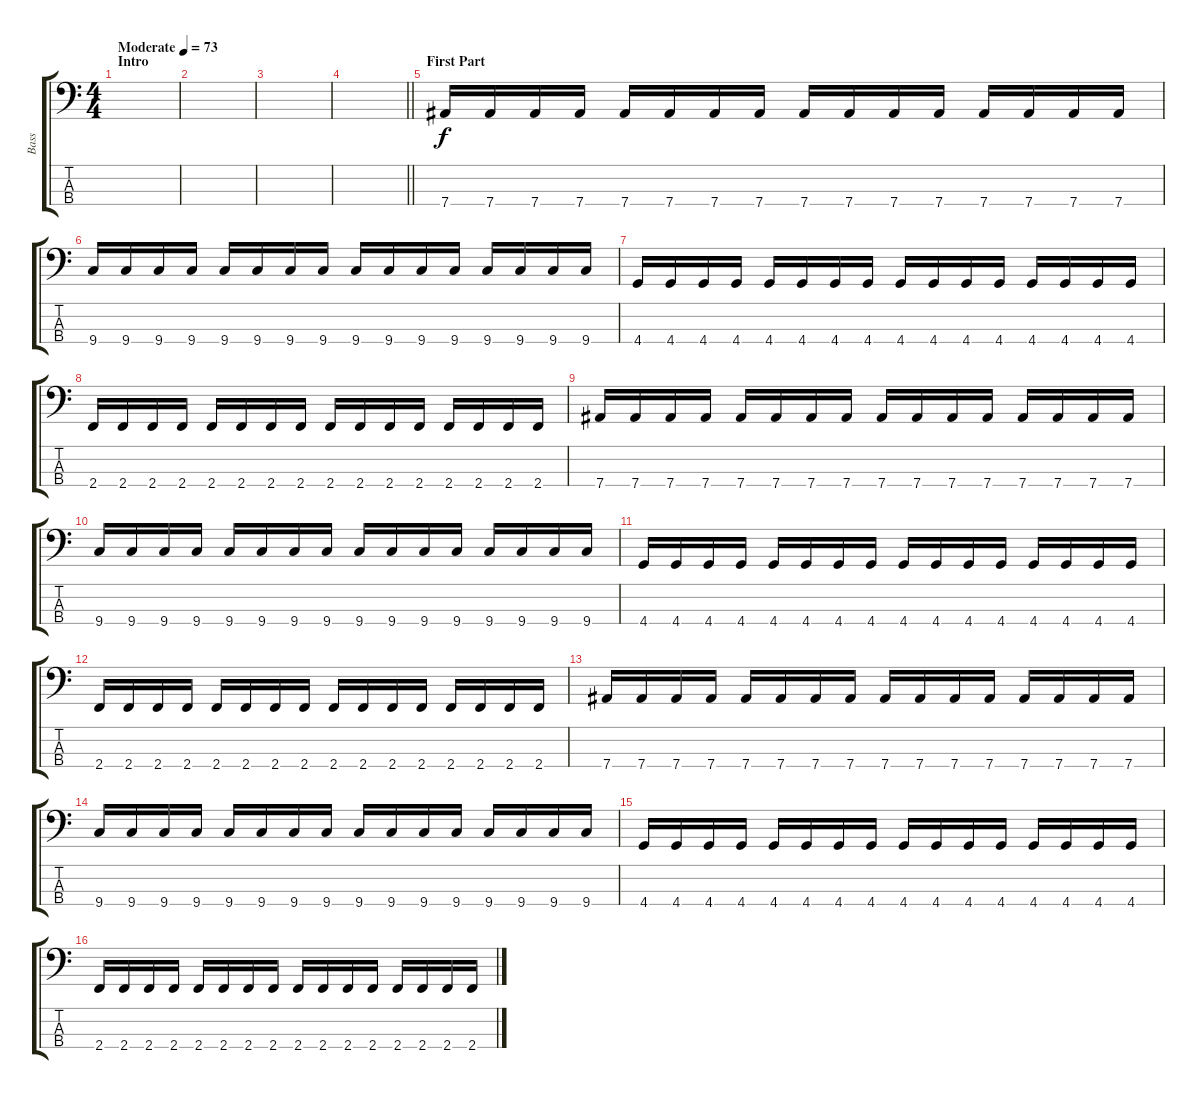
\track ("Bass" "Bass") {instrument electricbassfinger}
\staff {score tabs}
\tuning (Gb2 Db2 Ab1 Eb1) {hide}
\ts (4 4)
\section ("" "Intro")
\tempo (73 "Moderate")
\clef f4
\ks c
|
|
|
\barLineRight lightlight
|
\section ("" "First Part")
7.4.16 7.4.16 7.4.16 7.4.16 7.4.16 7.4.16 7.4.16 7.4.16 7.4.16 7.4.16 7.4.16 7.4.16 7.4.16 7.4.16 7.4.16 7.4.16 |
9.4.16 9.4.16 9.4.16 9.4.16 9.4.16 9.4.16 9.4.16 9.4.16 9.4.16 9.4.16 9.4.16 9.4.16 9.4.16 9.4.16 9.4.16 9.4.16 |
4.4.16 4.4.16 4.4.16 4.4.16 4.4.16 4.4.16 4.4.16 4.4.16 4.4.16 4.4.16 4.4.16 4.4.16 4.4.16 4.4.16 4.4.16 4.4.16 |
2.4.16 2.4.16 2.4.16 2.4.16 2.4.16 2.4.16 2.4.16 2.4.16 2.4.16 2.4.16 2.4.16 2.4.16 2.4.16 2.4.16 2.4.16 2.4.16 |
7.4.16 7.4.16 7.4.16 7.4.16 7.4.16 7.4.16 7.4.16 7.4.16 7.4.16 7.4.16 7.4.16 7.4.16 7.4.16 7.4.16 7.4.16 7.4.16 |
9.4.16 9.4.16 9.4.16 9.4.16 9.4.16 9.4.16 9.4.16 9.4.16 9.4.16 9.4.16 9.4.16 9.4.16 9.4.16 9.4.16 9.4.16 9.4.16 |
4.4.16 4.4.16 4.4.16 4.4.16 4.4.16 4.4.16 4.4.16 4.4.16 4.4.16 4.4.16 4.4.16 4.4.16 4.4.16 4.4.16 4.4.16 4.4.16 |
2.4.16 2.4.16 2.4.16 2.4.16 2.4.16 2.4.16 2.4.16 2.4.16 2.4.16 2.4.16 2.4.16 2.4.16 2.4.16 2.4.16 2.4.16 2.4.16 |
7.4.16 7.4.16 7.4.16 7.4.16 7.4.16 7.4.16 7.4.16 7.4.16 7.4.16 7.4.16 7.4.16 7.4.16 7.4.16 7.4.16 7.4.16 7.4.16 |
9.4.16 9.4.16 9.4.16 9.4.16 9.4.16 9.4.16 9.4.16 9.4.16 9.4.16 9.4.16 9.4.16 9.4.16 9.4.16 9.4.16 9.4.16 9.4.16 |
4.4.16 4.4.16 4.4.16 4.4.16 4.4.16 4.4.16 4.4.16 4.4.16 4.4.16 4.4.16 4.4.16 4.4.16 4.4.16 4.4.16 4.4.16 4.4.16 |
2.4.16 2.4.16 2.4.16 2.4.16 2.4.16 2.4.16 2.4.16 2.4.16 2.4.16 2.4.16 2.4.16 2.4.16 2.4.16 2.4.16 2.4.16 2.4.16
